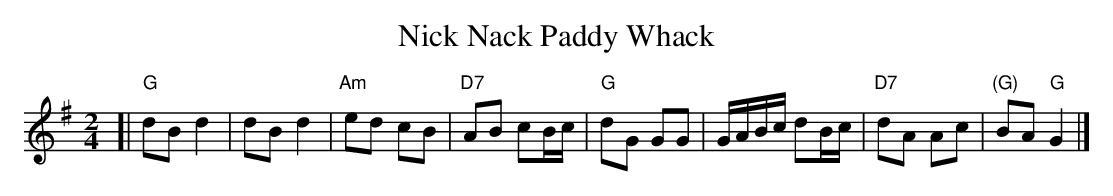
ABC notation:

X:1
T: Nick Nack Paddy Whack
M: march
M: 2/4
L: 1/16
K: G
[| "G"d2B2 d4   | d2B2 d4   | "Am"e2d2 c2B2 |  "D7"A2B2    c2Bc \
|  "G"d2G2 G2G2 | GABc d2Bc | "D7"d2A2 A2c2 | "(G)"B2A2 "G"G4  |]
